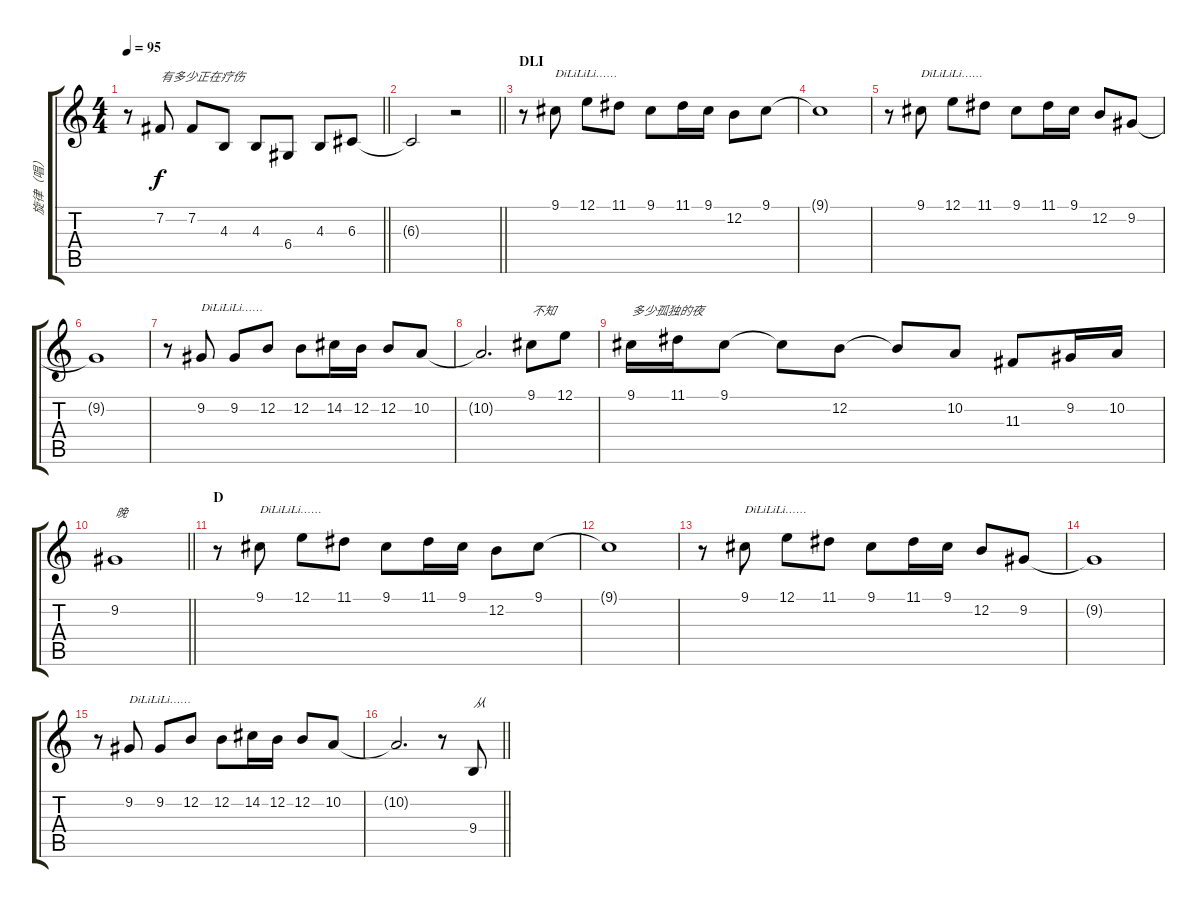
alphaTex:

\track ("旋律（唱）" "旋律（唱）") {instrument oboe}
\staff {score tabs}
\tuning (E4 B3 G3 D3 A2 E2) {hide}
\ts (4 4)
\tempo 95
\clef g2
\barLineRight lightlight
\ks c
r.8{dy f} 7.2.8{txt "有多少正在疗伤"} 7.2.8 4.3.8 4.3.8 6.4.8 4.3.8 6.3.8 |
\section ("" "")
\barLineRight lightlight
6.3{t}.2 r.2 |
\section ("" "DLI")
r.8 9.1.8{txt "DiLiLiLi……"} 12.1.8 11.1.8 9.1.8 11.1.16 9.1.16 12.2.8 9.1.8 |
9.1{t}.1 |
r.8 9.1.8{txt "DiLiLiLi……"} 12.1.8 11.1.8 9.1.8 11.1.16 9.1.16 12.2.8 9.2.8 |
9.2{t}.1 |
r.8 9.2.8{txt "DiLiLiLi……"} 9.2.8 12.2.8 12.2.8 14.2.16 12.2.16 12.2.8 10.2.8 |
10.2{t}.2{d} 9.1.8{txt "不知"} 12.1.8 |
9.1.16{txt "多少孤独的夜"} 11.1.16 9.1.8 9.1{t}.8 12.2.8 12.2{t}.8 10.2.8 11.3.8 9.2.16 10.2.16 |
\barLineRight lightlight
9.2.1{txt "晚"} |
\section ("" "D")
r.8 9.1.8{txt "DiLiLiLi……"} 12.1.8 11.1.8 9.1.8 11.1.16 9.1.16 12.2.8 9.1.8 |
9.1{t}.1 |
r.8 9.1.8{txt "DiLiLiLi……"} 12.1.8 11.1.8 9.1.8 11.1.16 9.1.16 12.2.8 9.2.8 |
9.2{t}.1 |
r.8 9.2.8{txt "DiLiLiLi……"} 9.2.8 12.2.8 12.2.8 14.2.16 12.2.16 12.2.8 10.2.8 |
\barLineRight lightlight
10.2{t}.2{d} r.8 9.4.8{txt "从"}
